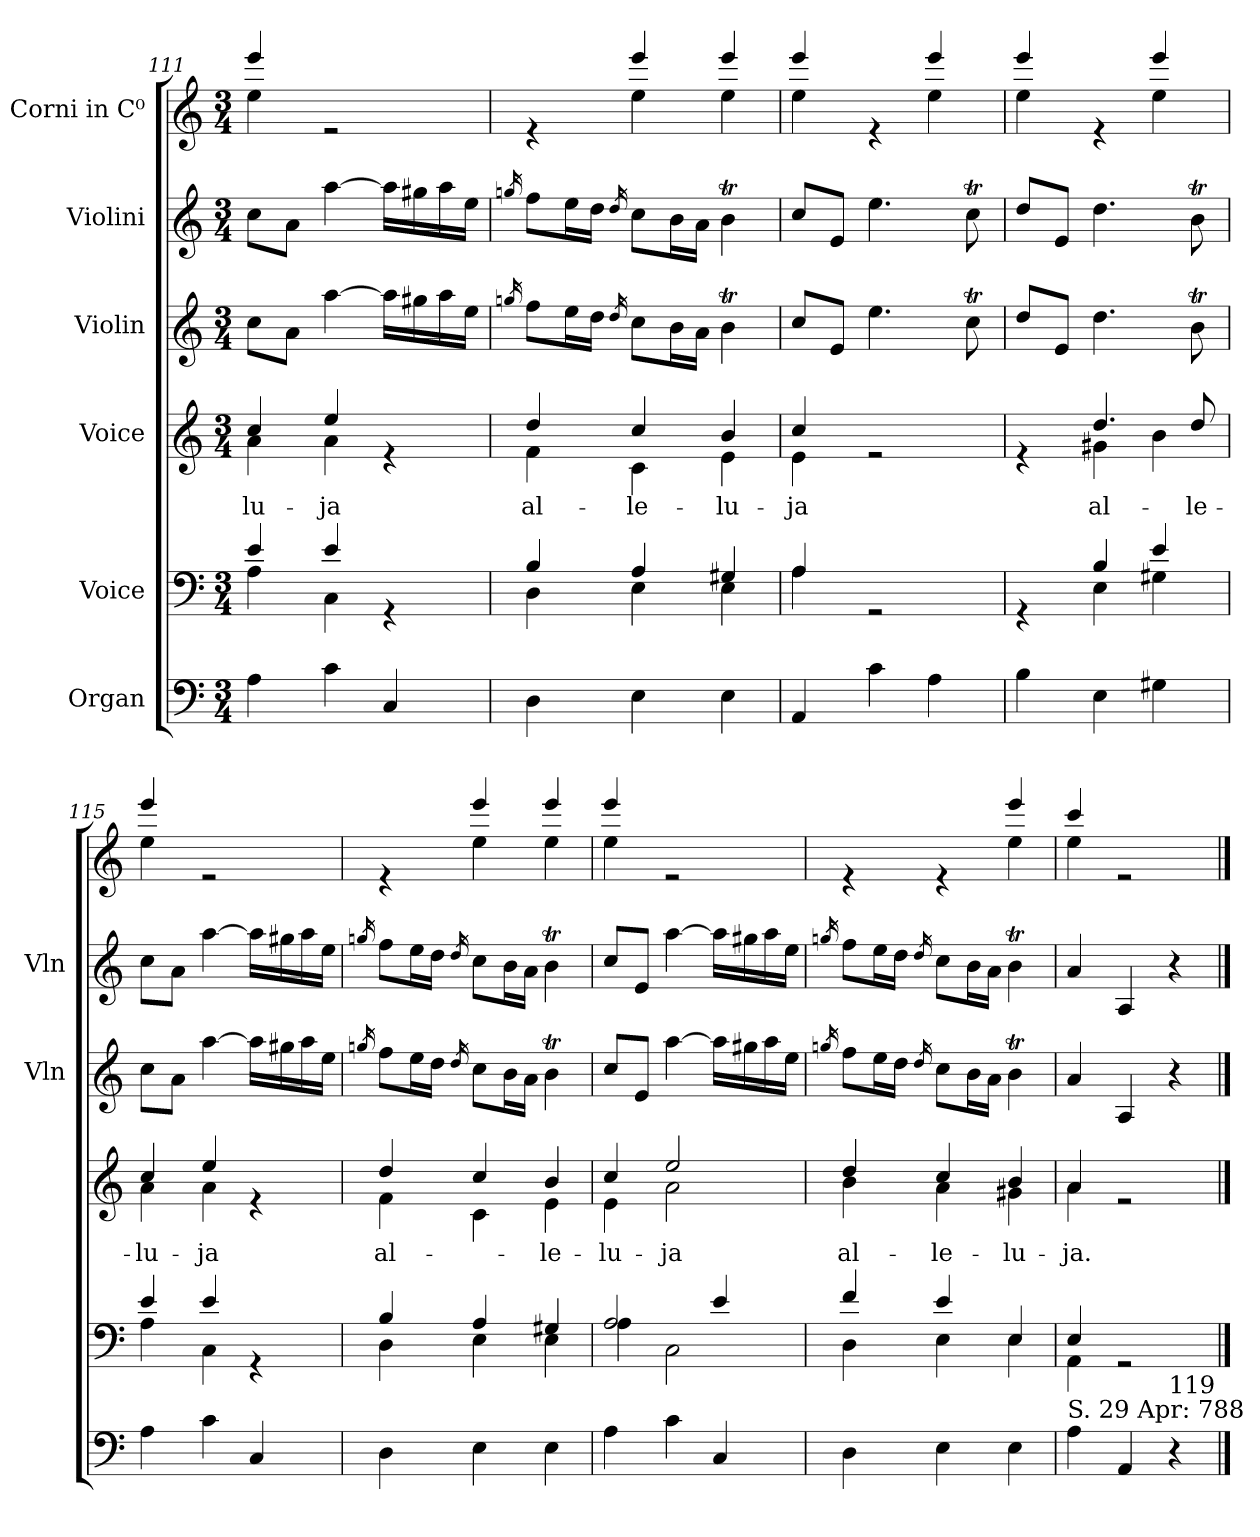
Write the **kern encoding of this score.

**kern	**kern	**kern	**text	**kern	**kern	**kern
*part6	*part5	*part4	*part4	*part3	*part2	*part1
*staff6	*staff5	*staff4	*staff4	*staff3	*staff2	*staff1
*I"Organ	*I"Voice	*I"Voice	*	*I"Violin	*I"Violini	*I"Corni in C⁰
*	*	*	*	*I'Vln	*I'Vln	*
*clefF4	*clefF4	*clefG2	*	*clefG2	*clefG2	*clefG2
*	*	*	*	*	*	*ITrd7c12
*k[]	*k[]	*k[]	*	*k[]	*k[]	*k[]
*M3/4	*M3/4	*M3/4	*	*M3/4	*M3/4	*M3/4
=111	=111	=111	=111	=111	=111	=111
*	*^	*	*	*	*	*
!	!	!	!	!LO:LY:b	!	!	!
*	*	*	*^	*	*	*	*^
4A\	4e/	4A\	4cc/	4a\	-lu-	8cc\L	8cc\L	4ee/	4e\
.	.	.	.	.	.	8a\J	8a\J	.	.
!	!	!	!	!	!LO:LY:b	!	!	!	!
4c\	4e/	4C\	4ee/	4a\	-ja	[4aa\	[4aa\	2re	2ryy
4C/	4rGG	4ryy	4re	4ryy	.	16aa\LL]	16aa\LL]	.	.
.	.	.	.	.	.	16gg#X\	16gg#X\	.	.
.	.	.	.	.	.	16aa\	16aa\	.	.
.	.	.	.	.	.	16ee\JJ	16ee\JJ	.	.
=112	=112	=112	=112	=112	=112	=112	=112	=112	=112
.	.	.	.	.	.	16qggn/	16qggn/	.	.
!	!	!	!	!	!LO:LY:b	!	!	!	!
4D\	4B/	4D\	4dd/	4f\	al-	8ff\L	8ff\L	4re	4ryy
.	.	.	.	.	.	16ee\L	16ee\L	.	.
.	.	.	.	.	.	16dd\JJ	16dd\JJ	.	.
.	.	.	.	.	.	16qdd/	16qdd/	.	.
!	!	!	!	!	!LO:LY:b	!	!	!	!
4E\	4A/	4E\	4cc/	4c\	-le-	8cc\L	8cc\L	4ee/	4e\
.	.	.	.	.	.	16b\L	16b\L	.	.
.	.	.	.	.	.	16a\JJ	16a\JJ	.	.
!	!	!	!	!	!LO:LY:b	!	!	!	!
4E\	4G#X/	4E\	4b/	4e\	-lu-	4bt\	4bt\	4ee/	4e\
=113	=113	=113	=113	=113	=113	=113	=113	=113	=113
!	!	!	!	!	!LO:LY:b	!	!	!	!
4AA/	4A/	4A\	4cc/	4e\	-ja	8cc/L	8cc/L	4ee/	4e\
.	.	.	.	.	.	8e/J	8e/J	.	.
4c\	2rGG	2ryy	2re	2ryy	.	4.ee\	4.ee\	4re	4ryy
4A\	.	.	.	.	.	.	.	4ee/	4e\
.	.	.	.	.	.	8ccT\	8ccT\	.	.
!!LO:PB:g=z	!!
=114	=114	=114	=114	=114	=114	=114	=114	=114	=114
4B\	4rGG	4ryy	4re	4ryy	.	8dd/L	8dd/L	4ee/	4e\
.	.	.	.	.	.	8e/J	8e/J	.	.
!	!	!	!	!	!LO:LY:b	!	!	!	!
4E\	4B/	4E\	4.dd/	4g#X\	al-	4.dd\	4.dd\	4re	4ryy
4G#X\	4e/	4G#X\	.	4b\	.	.	.	4ee/	4e\
!	!	!	!	!	!LO:LY:b	!	!	!	!
.	.	.	8dd/	.	-le-	8bt\	8bt\	.	.
=115	=115	=115	=115	=115	=115	=115	=115	=115	=115
!	!	!	!	!	!LO:LY:b	!	!	!	!
4A\	4e/	4A\	4cc/	4a\	-lu-	8cc\L	8cc\L	4ee/	4e\
.	.	.	.	.	.	8a\J	8a\J	.	.
!	!	!	!	!	!LO:LY:b	!	!	!	!
4c\	4e/	4C\	4ee/	4a\	-ja	[4aa\	[4aa\	2re	2ryy
4C/	4rGG	4ryy	4re	4ryy	.	16aa\LL]	16aa\LL]	.	.
.	.	.	.	.	.	16gg#X\	16gg#X\	.	.
.	.	.	.	.	.	16aa\	16aa\	.	.
.	.	.	.	.	.	16ee\JJ	16ee\JJ	.	.
=116	=116	=116	=116	=116	=116	=116	=116	=116	=116
.	.	.	.	.	.	16qggn/	16qggn/	.	.
!	!	!	!	!	!LO:LY:b	!	!	!	!
4D\	4B/	4D\	4dd/	4f\	al-	8ff\L	8ff\L	4re	4ryy
.	.	.	.	.	.	16ee\L	16ee\L	.	.
.	.	.	.	.	.	16dd\JJ	16dd\JJ	.	.
.	.	.	.	.	.	16qdd/	16qdd/	.	.
4E\	4A/	4E\	4cc/	4c\	.	8cc\L	8cc\L	4ee/	4e\
.	.	.	.	.	.	16b\L	16b\L	.	.
.	.	.	.	.	.	16a\JJ	16a\JJ	.	.
!	!	!	!	!	!LO:LY:b	!	!	!	!
4E\	4G#X/	4E\	4b/	4e\	-le-	4bt\	4bt\	4ee/	4e\
=117	=117	=117	=117	=117	=117	=117	=117	=117	=117
!	!	!	!	!	!LO:LY:b	!	!	!	!
4A\	2A/	4A\	4cc/	4e\	-lu-	8cc/L	8cc/L	4ee/	4e\
.	.	.	.	.	.	8e/J	8e/J	.	.
!	!	!	!	!	!LO:LY:b	!	!	!	!
4c\	.	2C\	2ee/	2a\	-ja	[4aa\	[4aa\	2re	2ryy
4C/	4e/	.	.	.	.	16aa\LL]	16aa\LL]	.	.
.	.	.	.	.	.	16gg#X\	16gg#X\	.	.
.	.	.	.	.	.	16aa\	16aa\	.	.
.	.	.	.	.	.	16ee\JJ	16ee\JJ	.	.
=118	=118	=118	=118	=118	=118	=118	=118	=118	=118
.	.	.	.	.	.	16qggn/	16qggn/	.	.
!	!	!	!	!	!LO:LY:b	!	!	!	!
4D\	4f/	4D\	4dd/	4b\	al-	8ff\L	8ff\L	4re	2ryy
.	.	.	.	.	.	16ee\L	16ee\L	.	.
.	.	.	.	.	.	16dd\JJ	16dd\JJ	.	.
.	.	.	.	.	.	16qdd/	16qdd/	.	.
!	!	!	!	!	!LO:LY:b	!	!	!	!
4E\	4e/	4E\	4cc/	4a\	-le-	8cc\L	8cc\L	4re	.
.	.	.	.	.	.	16b\L	16b\L	.	.
.	.	.	.	.	.	16a\JJ	16a\JJ	.	.
!	!	!	!	!	!LO:LY:b	!	!	!	!
4E\	4E/	4E\	4b/	4g#X\	-lu-	4bt\	4bt\	4ee/	4e\
=119	=119	=119	=119	=119	=119	=119	=119	=119	=119
!LO:TX:a:t=S. 29 Apr&colon; 788	!	!	!	!	!	!	!	!	!
!	!	!	!	!	!LO:LY:b	!	!	!	!
4A\	4E/	4AA\	4a/	4a\	-ja.	4a/	4a/	4cc/	4e\
4AA/	2rGG	2ryy	2re	2ryy	.	4A/	4A/	2re	2ryy
!LO:TX:a:t=119	!	!	!	!	!	!	!	!	!
4r	.	.	.	.	.	4r	4r	.	.
*	*v	*v	*	*	*	*	*	*v	*v
*	*	*v	*v	*	*	*	*
==	==	==	==	==	==	==
*-	*-	*-	*-	*-	*-	*-
